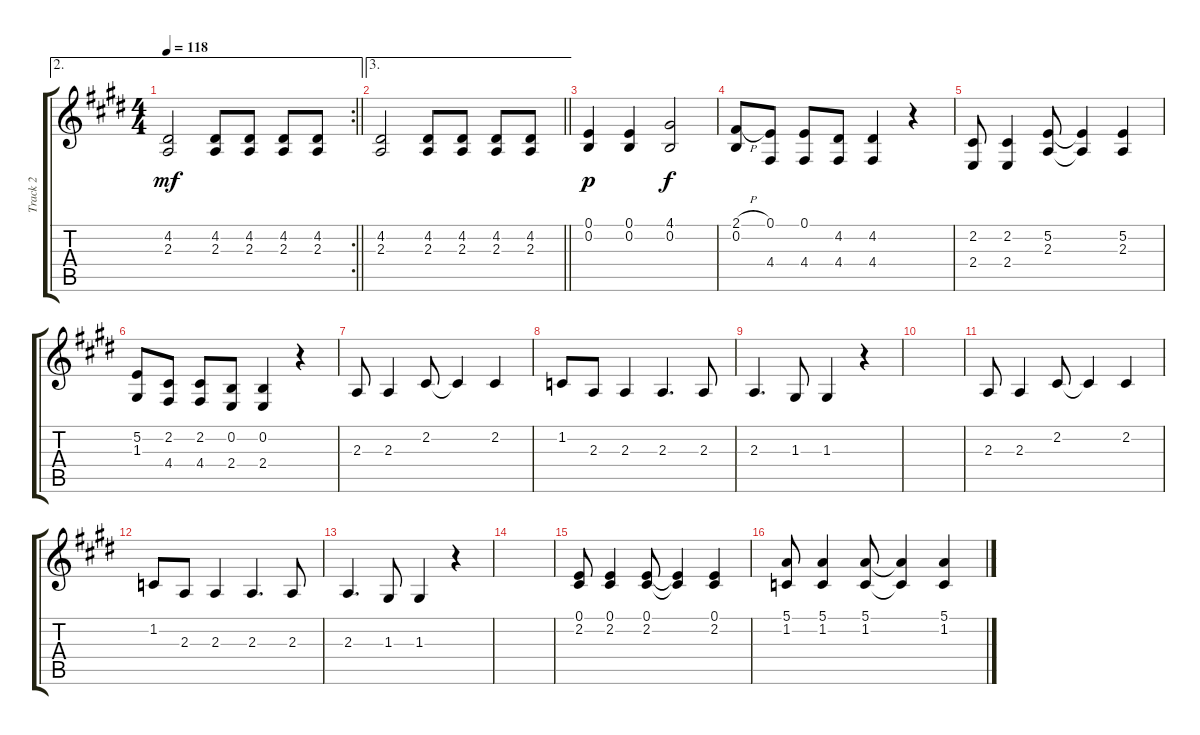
\track ("Track 2" "Track 2") {instrument clarinet}
\staff {score tabs}
\tuning (E4 B3 G3 D3 A2 E2) {hide}
\ae 2
\rc 2
\ts (4 4)
\tempo 118
\clef g2
\barLineRight lightlight
\ks e
(4.2 2.3).2{dy mf} (4.2 2.3).8 (4.2 2.3).8 (4.2 2.3).8 (4.2 2.3).8 |
\ae 3
\barLineRight lightlight
(4.2 2.3).2 (4.2 2.3).8 (4.2 2.3).8 (4.2 2.3).8 (4.2 2.3).8 |
(0.1 0.2).4{dy p} (0.1 0.2).4 (4.1 0.2).2{dy f} |
(2.1{h} 0.2).8 (0.1 4.4).8 (0.1 4.4).8 (4.2 4.4).8 (4.2 4.4).4 r.4 |
(2.2 2.4).8 (2.2 2.4).4 (5.2 2.3).8 (5.2{t} 2.3{t}).4 (5.2 2.3).4 |
(5.2 1.3).8 (2.2 4.4).8 (2.2 4.4).8 (0.2 2.4).8 (0.2 2.4).4 r.4 |
2.3.8 2.3.4 2.2.8 2.2{t}.4 2.2.4 |
1.2.8 2.3.8 2.3.4 2.3.4{d} 2.3.8 |
2.3.4{d} 1.3.8 1.3.4 r.4 |
|
2.3.8 2.3.4 2.2.8 2.2{t}.4 2.2.4 |
1.2.8 2.3.8 2.3.4 2.3.4{d} 2.3.8 |
2.3.4{d} 1.3.8 1.3.4 r.4 |
|
(0.1 2.2).8 (0.1 2.2).4 (0.1 2.2).8 (0.1{t} 2.2{t}).4 (0.1 2.2).4 |
(5.1 1.2).8 (5.1 1.2).4 (5.1 1.2).8 (5.1{t} 1.2{t}).4 (5.1 1.2).4
